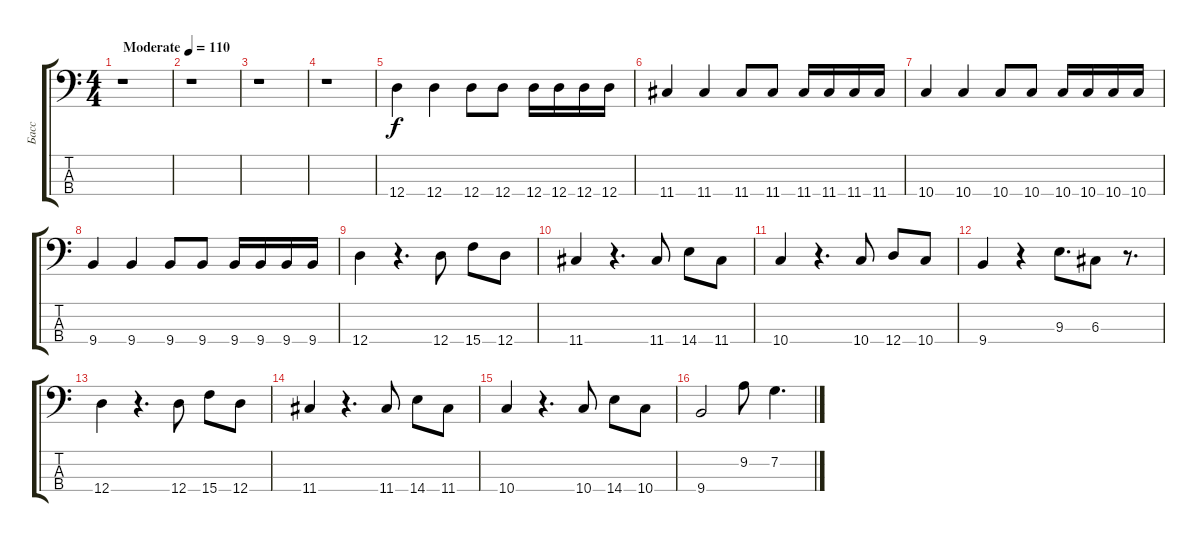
\track ("Басс" "Басс") {instrument electricbassfinger}
\staff {score tabs}
\tuning (F2 C2 G1 D1) {hide}
\ts (4 4)
\tempo (110 "Moderate")
\clef f4
\ks c
r.1{dy f instrument electricbassfinger} |
r.1 |
r.1 |
r.1 |
12.4.4 12.4.4 12.4.8 12.4.8 12.4.16 12.4.16 12.4.16 12.4.16 |
11.4.4 11.4.4 11.4.8 11.4.8 11.4.16 11.4.16 11.4.16 11.4.16 |
10.4.4 10.4.4 10.4.8 10.4.8 10.4.16 10.4.16 10.4.16 10.4.16 |
9.4.4 9.4.4 9.4.8 9.4.8 9.4.16 9.4.16 9.4.16 9.4.16 |
12.4.4 r.4{d} 12.4.8 15.4.8 12.4.8 |
11.4.4 r.4{d} 11.4.8 14.4.8 11.4.8 |
10.4.4 r.4{d} 10.4.8 12.4.8 10.4.8 |
9.4.4 r.4 9.3.8{d} 6.3.8 r.8{d} |
12.4.4 r.4{d} 12.4.8 15.4.8 12.4.8 |
11.4.4 r.4{d} 11.4.8 14.4.8 11.4.8 |
10.4.4 r.4{d} 10.4.8 14.4.8 10.4.8 |
9.4.2 9.2.8 7.2.4{d}
